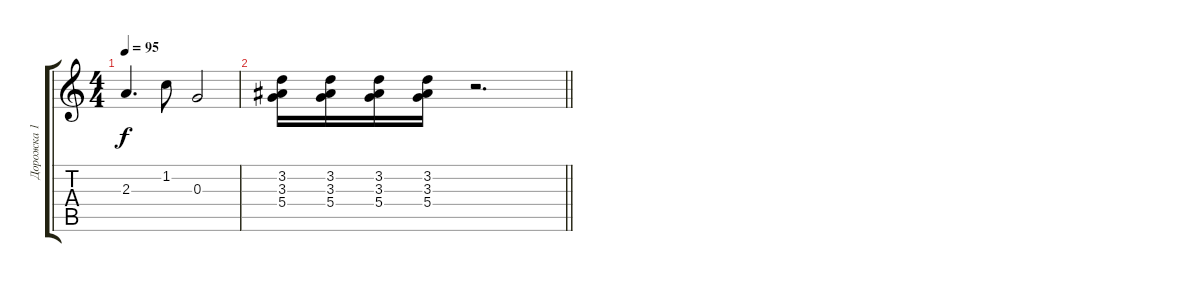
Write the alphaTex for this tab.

\track ("Дорожка 1" "Дорожка 1") {instrument electricguitarclean}
\staff {score tabs}
\tuning (E4 B3 G3 D3 A2 D2) {hide}
\ts (4 4)
\tempo 95
\clef g2
\ks c
2.3.4{d dy f} 1.2.8 0.3.2 |
\barLineRight lightlight
(3.2 3.3 5.4).16 (3.2 3.3 5.4).16 (3.2 3.3 5.4).16 (3.2 3.3 5.4).16 r.2{d}
